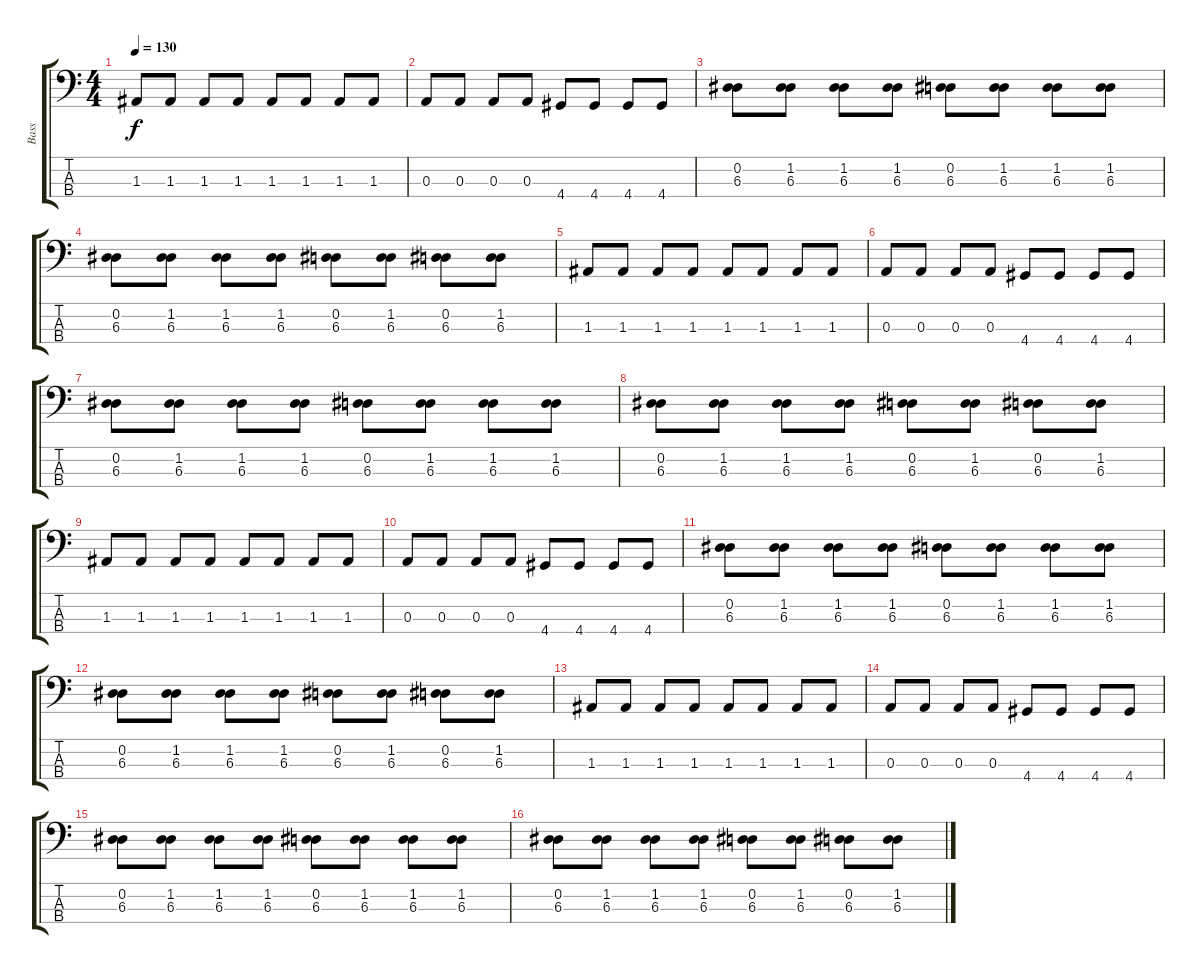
\track ("Bass" "Bass") {instrument electricbasspick}
\staff {score tabs}
\tuning (G2 D2 A1 E1) {hide}
\ts (4 4)
\tempo 130
\clef f4
\ks c
1.3.8{dy f} 1.3.8 1.3.8 1.3.8 1.3.8 1.3.8 1.3.8 1.3.8 |
0.3.8 0.3.8 0.3.8 0.3.8 4.4.8 4.4.8 4.4.8 4.4.8 |
(0.2 6.3).8 (1.2 6.3).8 (1.2 6.3).8 (1.2 6.3).8 (0.2 6.3).8 (1.2 6.3).8 (1.2 6.3).8 (1.2 6.3).8 |
(0.2 6.3).8 (1.2 6.3).8 (1.2 6.3).8 (1.2 6.3).8 (0.2 6.3).8 (1.2 6.3).8 (0.2 6.3).8 (1.2 6.3).8 |
1.3.8 1.3.8 1.3.8 1.3.8 1.3.8 1.3.8 1.3.8 1.3.8 |
0.3.8 0.3.8 0.3.8 0.3.8 4.4.8 4.4.8 4.4.8 4.4.8 |
(0.2 6.3).8 (1.2 6.3).8 (1.2 6.3).8 (1.2 6.3).8 (0.2 6.3).8 (1.2 6.3).8 (1.2 6.3).8 (1.2 6.3).8 |
(0.2 6.3).8 (1.2 6.3).8 (1.2 6.3).8 (1.2 6.3).8 (0.2 6.3).8 (1.2 6.3).8 (0.2 6.3).8 (1.2 6.3).8 |
1.3.8 1.3.8 1.3.8 1.3.8 1.3.8 1.3.8 1.3.8 1.3.8 |
0.3.8 0.3.8 0.3.8 0.3.8 4.4.8 4.4.8 4.4.8 4.4.8 |
(0.2 6.3).8 (1.2 6.3).8 (1.2 6.3).8 (1.2 6.3).8 (0.2 6.3).8 (1.2 6.3).8 (1.2 6.3).8 (1.2 6.3).8 |
(0.2 6.3).8 (1.2 6.3).8 (1.2 6.3).8 (1.2 6.3).8 (0.2 6.3).8 (1.2 6.3).8 (0.2 6.3).8 (1.2 6.3).8 |
1.3.8 1.3.8 1.3.8 1.3.8 1.3.8 1.3.8 1.3.8 1.3.8 |
0.3.8 0.3.8 0.3.8 0.3.8 4.4.8 4.4.8 4.4.8 4.4.8 |
(0.2 6.3).8 (1.2 6.3).8 (1.2 6.3).8 (1.2 6.3).8 (0.2 6.3).8 (1.2 6.3).8 (1.2 6.3).8 (1.2 6.3).8 |
(0.2 6.3).8 (1.2 6.3).8 (1.2 6.3).8 (1.2 6.3).8 (0.2 6.3).8 (1.2 6.3).8 (0.2 6.3).8 (1.2 6.3).8
